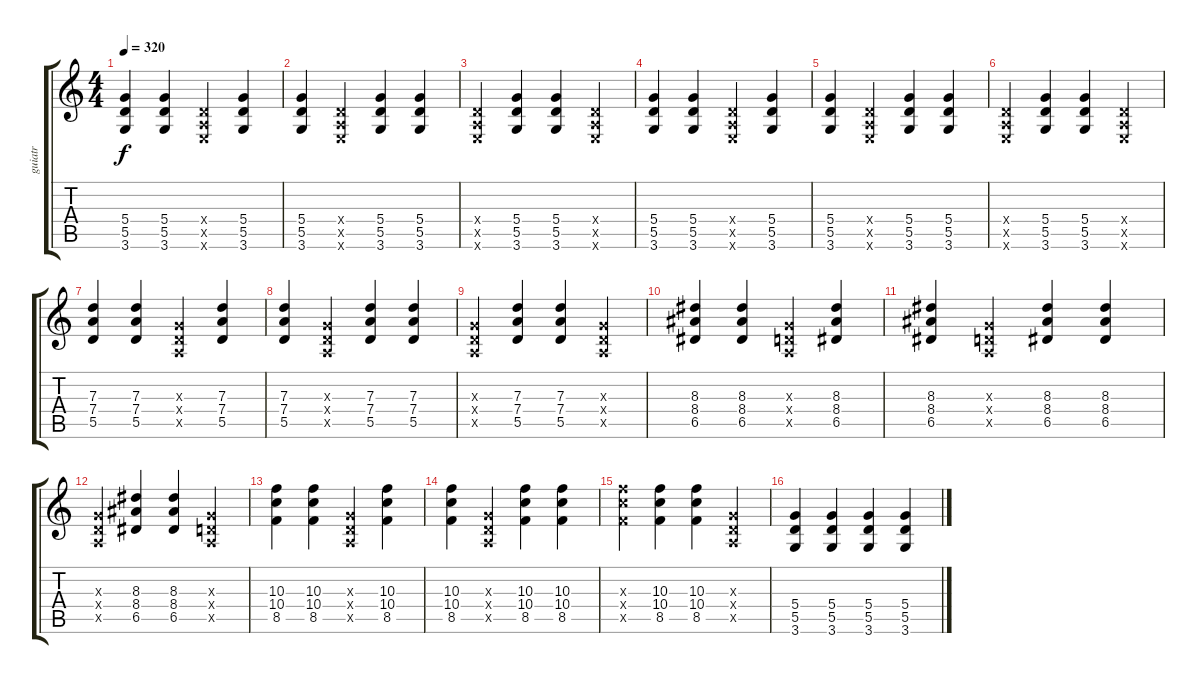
\track ("guiatr" "guiatr") {instrument distortionguitar}
\staff {score tabs}
\tuning (E4 B3 G3 D3 A2 E2) {hide}
\ts (4 4)
\tempo 320
\clef g2
\ks c
(5.4 5.5 3.6).4{dy f} (5.4 5.5 3.6).4 (0.4{x} 0.5{x} 0.6{x}).4 (5.4 5.5 3.6).4 |
(5.4 5.5 3.6).4 (0.4{x} 0.5{x} 0.6{x}).4 (5.4 5.5 3.6).4 (5.4 5.5 3.6).4 |
(0.4{x} 0.5{x} 0.6{x}).4 (5.4 5.5 3.6).4 (5.4 5.5 3.6).4 (0.4{x} 0.5{x} 0.6{x}).4 |
(5.4 5.5 3.6).4 (5.4 5.5 3.6).4 (0.4{x} 0.5{x} 0.6{x}).4 (5.4 5.5 3.6).4 |
(5.4 5.5 3.6).4 (0.4{x} 0.5{x} 0.6{x}).4 (5.4 5.5 3.6).4 (5.4 5.5 3.6).4 |
(0.4{x} 0.5{x} 0.6{x}).4 (5.4 5.5 3.6).4 (5.4 5.5 3.6).4 (0.4{x} 0.5{x} 0.6{x}).4 |
(7.3 7.4 5.5).4 (7.3 7.4 5.5).4 (0.3{x} 0.4{x} 0.5{x}).4 (7.3 7.4 5.5).4 |
(7.3 7.4 5.5).4 (0.3{x} 0.4{x} 0.5{x}).4 (7.3 7.4 5.5).4 (7.3 7.4 5.5).4 |
(0.3{x} 0.4{x} 0.5{x}).4 (7.3 7.4 5.5).4 (7.3 7.4 5.5).4 (0.3{x} 0.4{x} 0.5{x}).4 |
(8.3 8.4 6.5).4 (8.3 8.4 6.5).4 (0.3{x} 0.4{x} 0.5{x}).4 (8.3 8.4 6.5).4 |
(8.3 8.4 6.5).4 (0.3{x} 0.4{x} 0.5{x}).4 (8.3 8.4 6.5).4 (8.3 8.4 6.5).4 |
(0.3{x} 0.4{x} 0.5{x}).4 (8.3 8.4 6.5).4 (8.3 8.4 6.5).4 (0.3{x} 0.4{x} 0.5{x}).4 |
(10.3 10.4 8.5).4 (10.3 10.4 8.5).4 (0.3{x} 0.4{x} 0.5{x}).4 (10.3 10.4 8.5).4 |
(10.3 10.4 8.5).4 (0.3{x} 0.4{x} 0.5{x}).4 (10.3 10.4 8.5).4 (10.3 10.4 8.5).4 |
(10.3{x} 10.4{x} 8.5{x}).4 (10.3 10.4 8.5).4 (10.3 10.4 8.5).4 (0.3{x} 0.4{x} 0.5{x}).4 |
(5.4 5.5 3.6).4 (5.4 5.5 3.6).4 (5.4 5.5 3.6).4 (5.4 5.5 3.6).4
